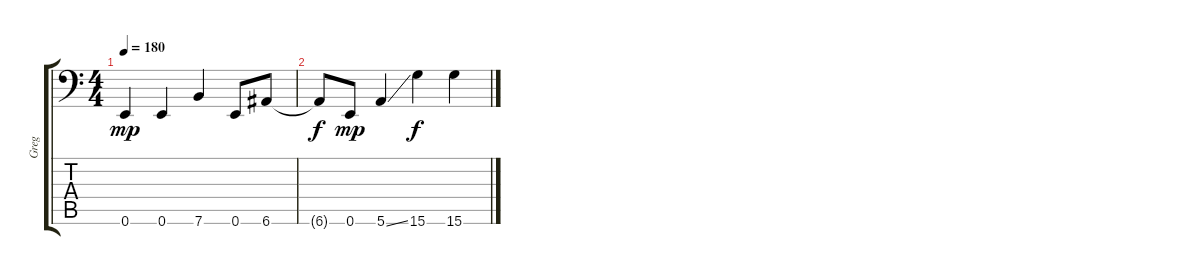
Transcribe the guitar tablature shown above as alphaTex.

\track ("Greg" "Greg") {instrument slapbass2}
\staff {score tabs}
\tuning (E3 B2 G2 D2 A1 E1) {hide}
\ts (4 4)
\tempo 180
\clef f4
\ks c
0.6.4{dy mp} 0.6.4 7.6.4 0.6.8 6.6.8 |
6.6{t}.8{dy f} 0.6.8{dy mp} 5.6{ss}.4 15.6.4{dy f} 15.6.4
